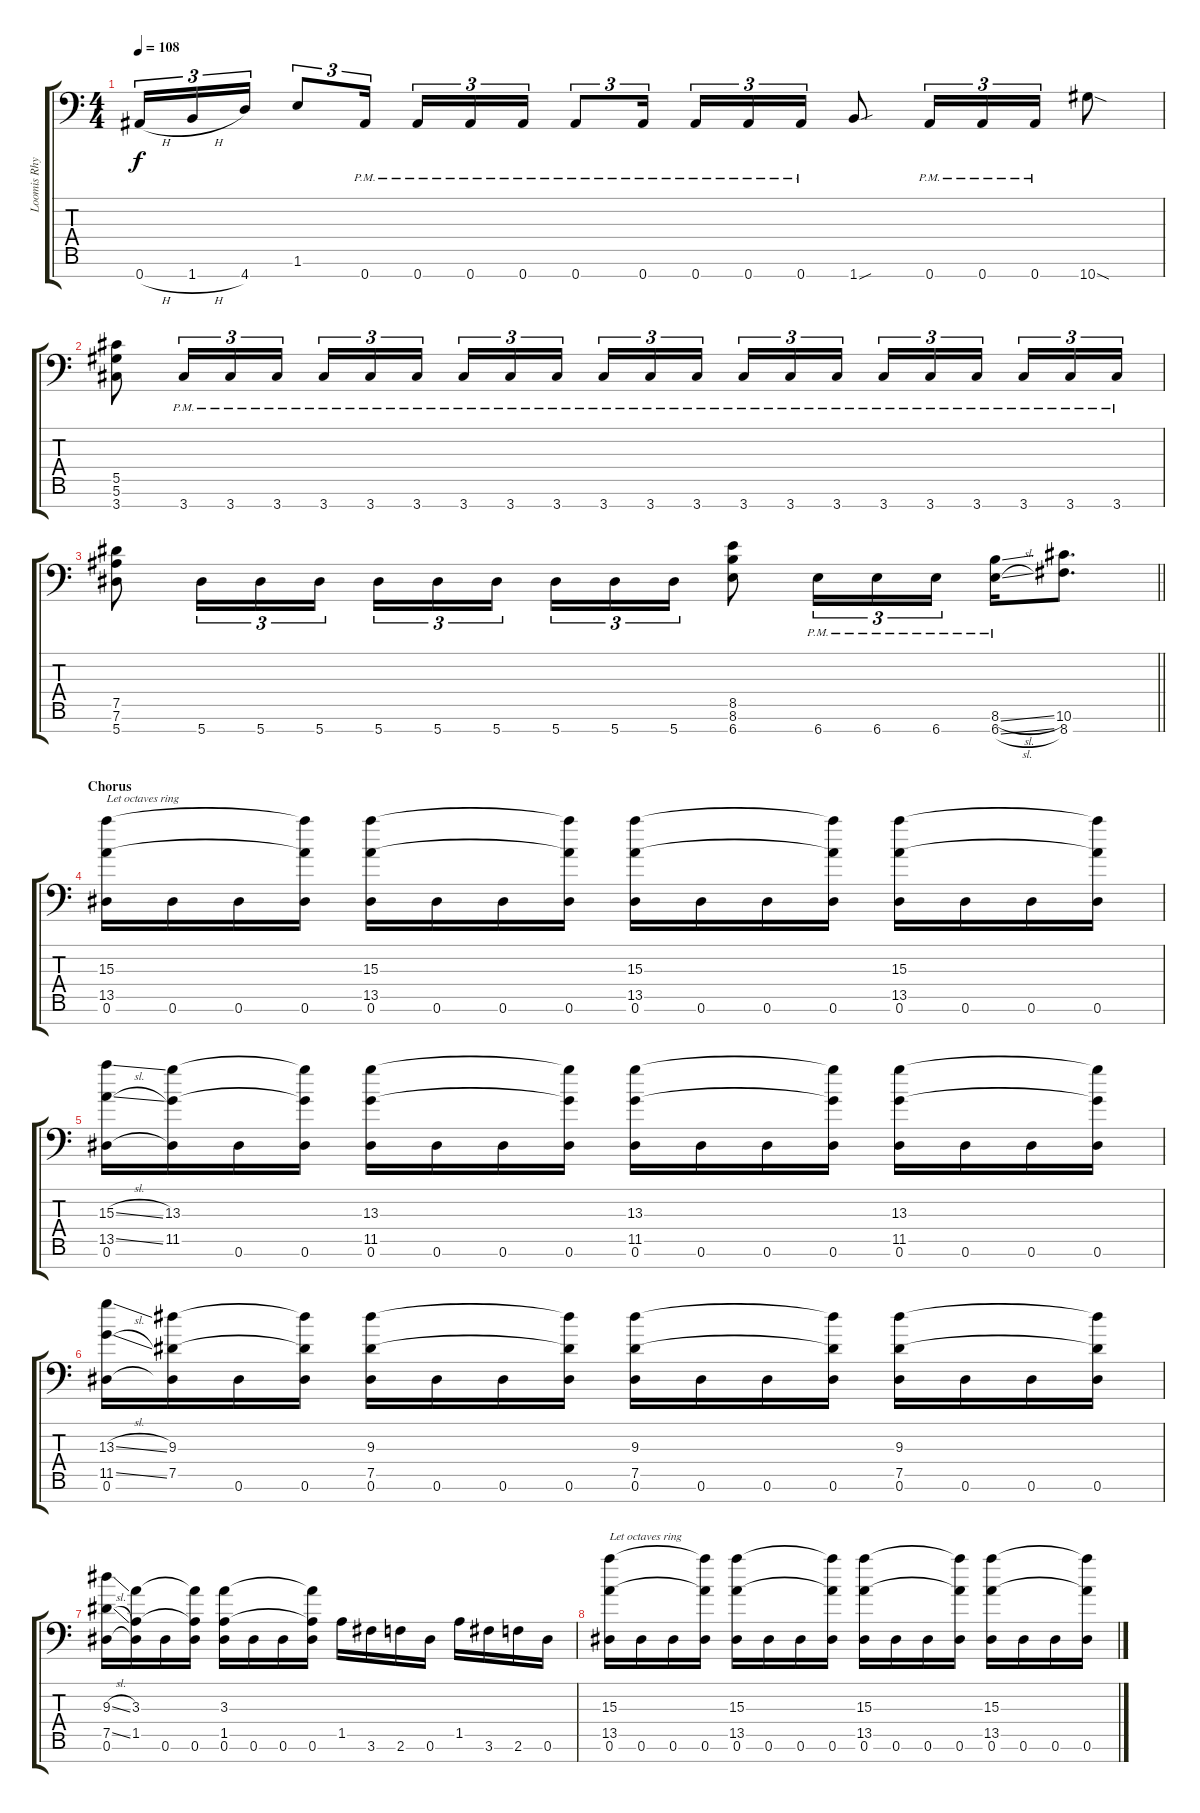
\track ("Loomis Rhythm 1" "Loomis Rhy") {instrument distortionguitar}
\staff {score tabs}
\tuning (Eb4 Bb3 Gb3 Db3 Ab2 Eb2 Bb1) {hide}
\ts (4 4)
\tempo 108
\clef f4
\ks c
0.7{h}.16{tu (3 2) dy f} 1.7{h}.16{tu (3 2)} 4.7.16{tu (3 2)} 1.6.8{tu (3 2)} 0.7{pm}.16{tu (3 2)} 0.7{pm}.16{tu (3 2)} 0.7{pm}.16{tu (3 2)} 0.7{pm}.16{tu (3 2)} 0.7{pm}.8{tu (3 2)} 0.7{pm}.16{tu (3 2)} 0.7{pm}.16{tu (3 2)} 0.7{pm}.16{tu (3 2)} 0.7{pm}.16{tu (3 2)} 1.7{sou}.8 0.7{pm}.16{tu (3 2)} 0.7{pm}.16{tu (3 2)} 0.7{pm}.16{tu (3 2)} 10.7{sod}.8 |
(5.5 5.6 3.7).8 3.7{pm}.16{tu (3 2)} 3.7{pm}.16{tu (3 2)} 3.7{pm}.16{tu (3 2)} 3.7{pm}.16{tu (3 2)} 3.7{pm}.16{tu (3 2)} 3.7{pm}.16{tu (3 2) beam splitsecondary} 3.7{pm}.16{tu (3 2)} 3.7{pm}.16{tu (3 2)} 3.7{pm}.16{tu (3 2)} 3.7{pm}.16{tu (3 2)} 3.7{pm}.16{tu (3 2)} 3.7{pm}.16{tu (3 2) beam splitsecondary} 3.7{pm}.16{tu (3 2)} 3.7{pm}.16{tu (3 2)} 3.7{pm}.16{tu (3 2)} 3.7{pm}.16{tu (3 2)} 3.7{pm}.16{tu (3 2)} 3.7{pm}.16{tu (3 2) beam splitsecondary} 3.7{pm}.16{tu (3 2)} 3.7{pm}.16{tu (3 2)} 3.7{pm}.16{tu (3 2)} |
\barLineRight lightlight
(7.5 7.6 5.7).8 5.7.16{tu (3 2)} 5.7.16{tu (3 2)} 5.7.16{tu (3 2)} 5.7.16{tu (3 2)} 5.7.16{tu (3 2)} 5.7.16{tu (3 2) beam splitsecondary} 5.7.16{tu (3 2)} 5.7.16{tu (3 2)} 5.7.16{tu (3 2)} (8.5 8.6 6.7).8 6.7{pm}.16{tu (3 2)} 6.7{pm}.16{tu (3 2)} 6.7{pm}.16{tu (3 2)} (8.6{sl pm} 6.7{sl pm}).16 (10.6 8.7).8{d} |
\section ("" "Chorus")
(15.3 13.5 0.6).16{txt "Let octaves ring"} 0.6.16 0.6.16 (15.3{t} 13.5{t} 0.6).16 (15.3 13.5 0.6).16 0.6.16 0.6.16 (15.3{t} 13.5{t} 0.6).16 (15.3 13.5 0.6).16 0.6.16 0.6.16 (15.3{t} 13.5{t} 0.6).16 (15.3 13.5 0.6).16 0.6.16 0.6.16 (15.3{t} 13.5{t} 0.6).16 |
(15.3{sl} 13.5{sl} 0.6).16 (13.3 11.5 0.6{t}).16 0.6.16 (13.3{t} 11.5{t} 0.6).16 (13.3 11.5 0.6).16 0.6.16 0.6.16 (13.3{t} 11.5{t} 0.6).16 (13.3 11.5 0.6).16 0.6.16 0.6.16 (13.3{t} 11.5{t} 0.6).16 (13.3 11.5 0.6).16 0.6.16 0.6.16 (13.3{t} 11.5{t} 0.6).16 |
(13.3{sl} 11.5{sl} 0.6).16 (9.3 7.5 0.6{t}).16 0.6.16 (9.3{t} 7.5{t} 0.6).16 (9.3 7.5 0.6).16 0.6.16 0.6.16 (9.3{t} 7.5{t} 0.6).16 (9.3 7.5 0.6).16 0.6.16 0.6.16 (9.3{t} 7.5{t} 0.6).16 (9.3 7.5 0.6).16 0.6.16 0.6.16 (9.3{t} 7.5{t} 0.6).16 |
(9.3{sl} 7.5{sl} 0.6).16 (3.3 1.5 0.6{t}).16 0.6.16 (3.3{t} 1.5{t} 0.6).16 (3.3 1.5 0.6).16 0.6.16 0.6.16 (3.3{t} 1.5{t} 0.6).16 1.5.16 3.6.16 2.6.16 0.6.16 1.5.16 3.6.16 2.6.16 0.6.16 |
(15.3 13.5 0.6).16{txt "Let octaves ring"} 0.6.16 0.6.16 (15.3{t} 13.5{t} 0.6).16 (15.3 13.5 0.6).16 0.6.16 0.6.16 (15.3{t} 13.5{t} 0.6).16 (15.3 13.5 0.6).16 0.6.16 0.6.16 (15.3{t} 13.5{t} 0.6).16 (15.3 13.5 0.6).16 0.6.16 0.6.16 (15.3{t} 13.5{t} 0.6).16
